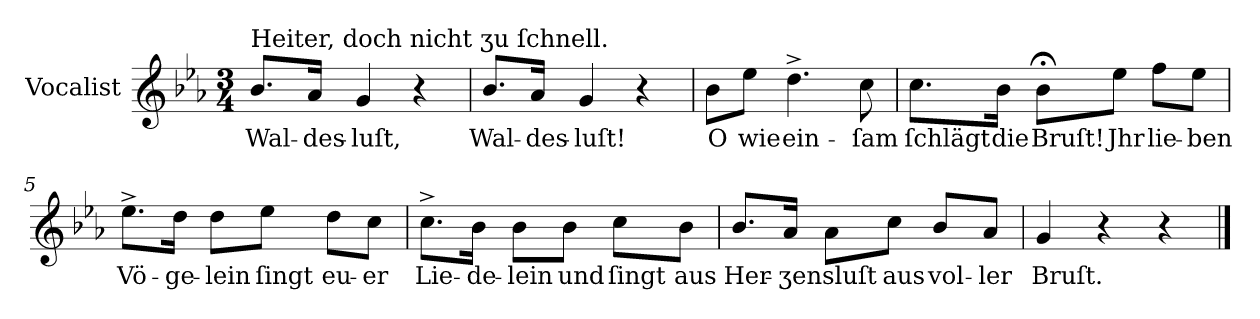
**kern	**text
*part1	*part1
*staff1	*staff1
*I"Vocalist	*
*clefG2	*
*k[b-e-a-]	*
*E-:	*
*M3/4	*
=1	=1
!LO:TX:a:t=Heiter, doch nicht ʒu ſchnell.	!
8.b-/L	Wal-
16a-/Jk	-des-
4g	-luſt,
4r	.
=2	=2
8.b-/L	Wal-
16a-/Jk	-des-
4g	-luſt!
4r	.
=3	=3
8b-\L	O
8ee-\J	wie
4.dd^	ein-
8cc	-ſam
=4	=4
8.cc\L	ſchlägt
16b-\Jk	die
8b-;<\L	Bruſt!
8ee-\J	Jhr
8ff\L	lie-
8ee-\J	-ben
=5	=5
8.ee-^\L	Vö-
16dd\Jk	-ge-
8dd\L	-lein
8ee-\J	ſingt
8dd\L	eu-
8cc\J	-er
=6	=6
8.cc^\L	Lie-
16b-\Jk	-de-
8b-\L	-lein
8b-\J	und
8cc\L	ſingt
8b-\J	aus
=7	=7
8.b-/L	Her-
16a-/Jk	-ʒensluſt
8a-\L	.
8cc\J	aus
8b-/L	vol-
8a-/J	-ler
=8	=8
4g	Bruſt.
4r	.
4r	.
==	==
*-	*-
